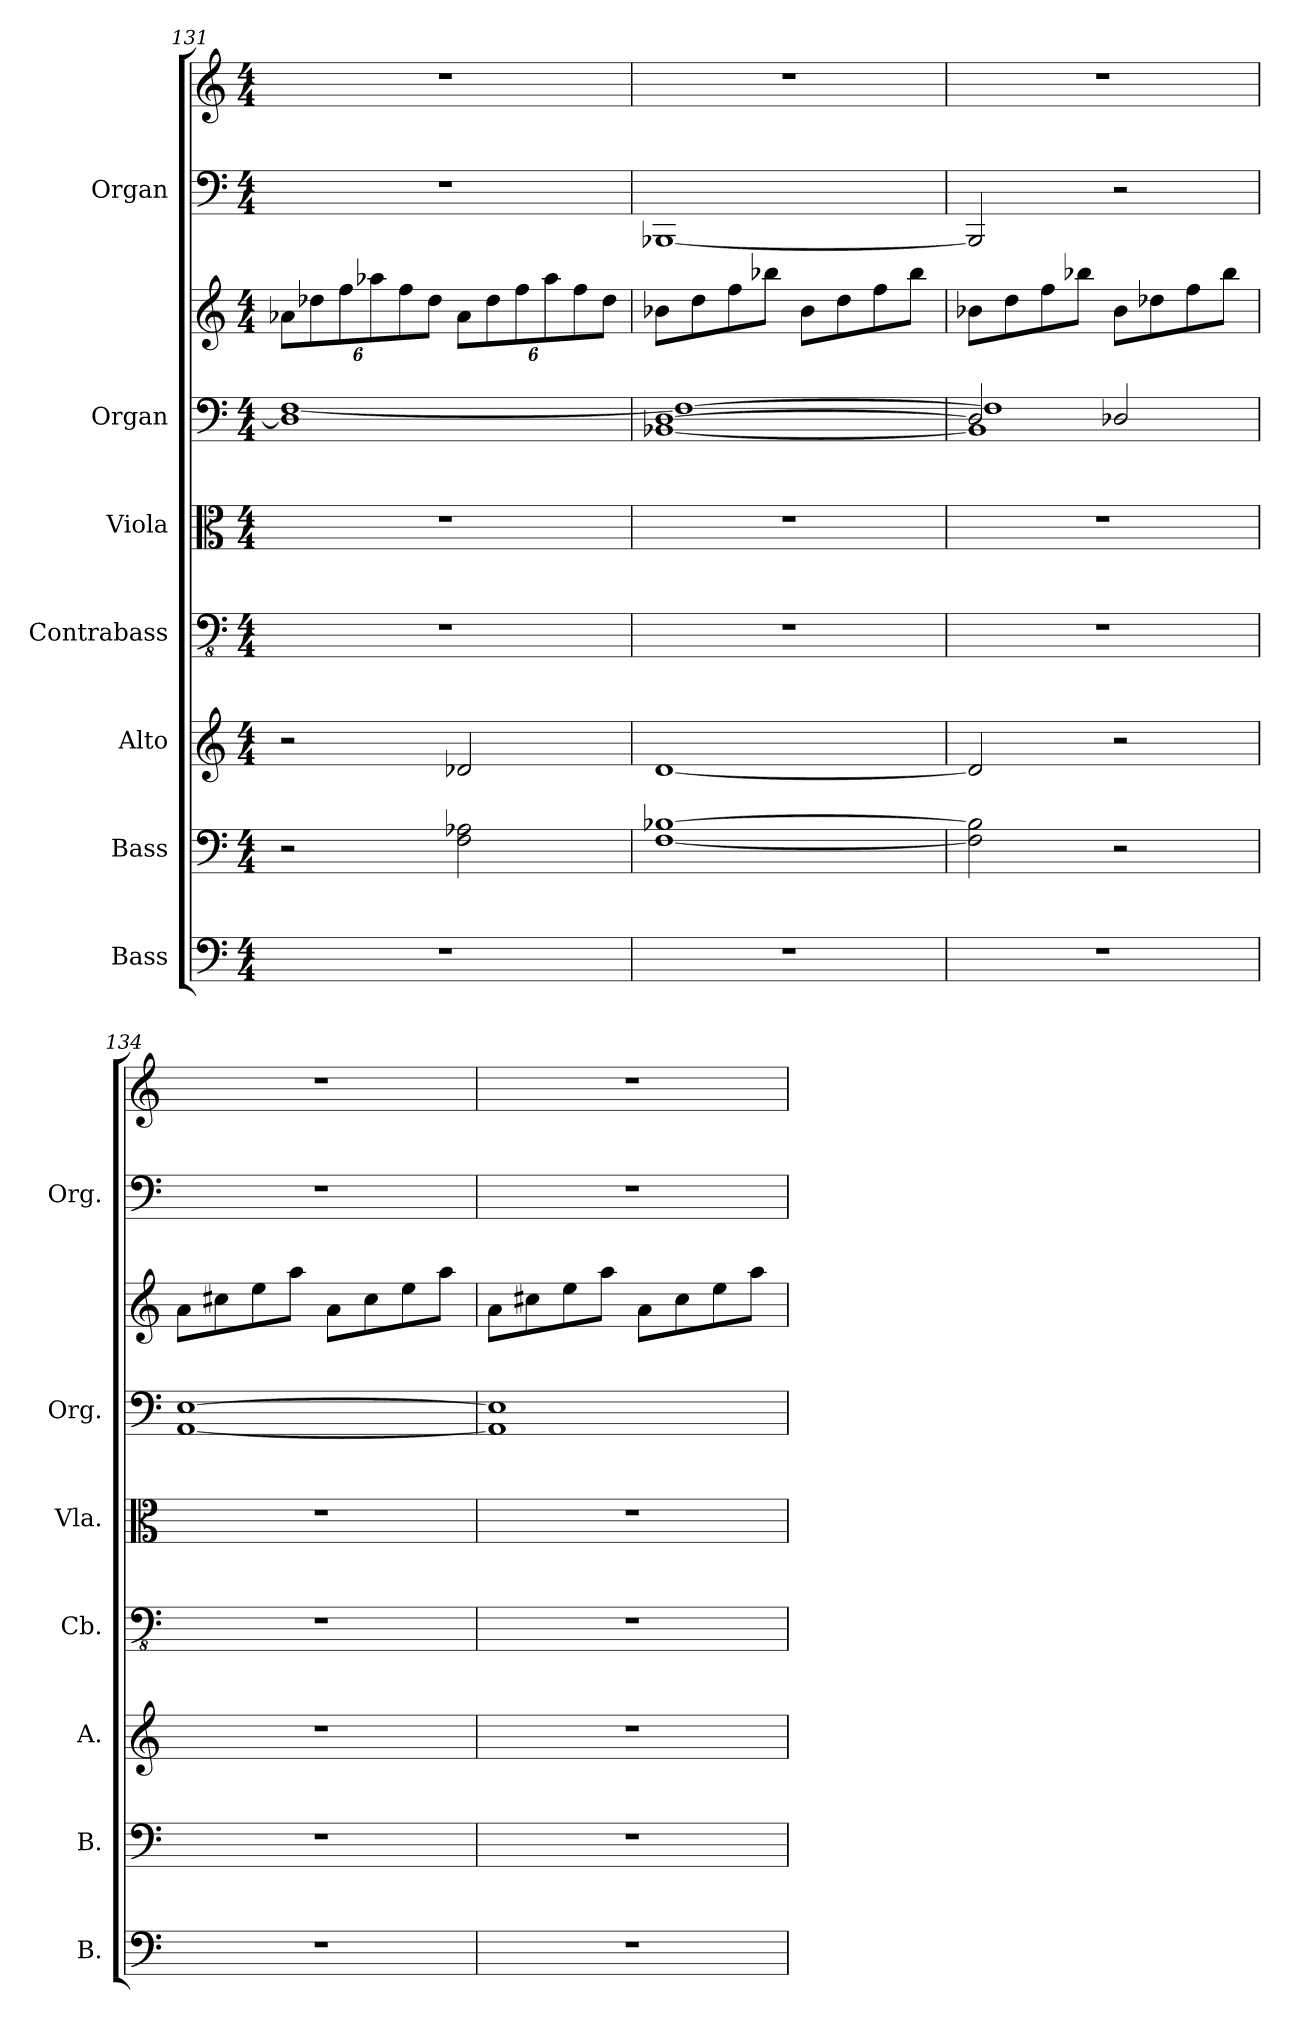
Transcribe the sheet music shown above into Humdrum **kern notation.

**kern	**kern	**kern	**kern	**kern	**kern	**kern	**kern	**kern
*part7	*part6	*part5	*part4	*part3	*part2	*part2	*part1	*part1
*staff9	*staff8	*staff7	*staff6	*staff5	*staff4	*staff3	*staff2	*staff1
*I"Bass	*I"Bass	*I"Alto	*I"Contrabass	*I"Viola	*I"Organ	*	*I"Organ	*
*I'B.	*I'B.	*I'A.	*I'Cb.	*I'Vla.	*I'Org.	*	*I'Org.	*
*clefF4	*clefF4	*clefG2	*clefFv4	*clefC3	*clefF4	*clefG2	*clefF4	*clefG2
*	*	*	*ITrd7c12	*	*	*	*	*
*k[]	*k[]	*k[]	*k[]	*k[]	*k[]	*k[]	*k[]	*k[]
*M4/4	*M4/4	*M4/4	*M4/4	*M4/4	*M4/4	*M4/4	*M4/4	*M4/4
=131	=131	=131	=131	=131	=131	=131	=131	=131
*	*	*	*	*	*^	*	*	*
*	*	*	*	*	*	*	*Xbrackettup	*	*
1r	2r	2r	1r	1r	1D-]	[1F	12a-X\L	1r	1r
.	.	.	.	.	.	.	12dd-X\	.	.
.	.	.	.	.	.	.	12ff\	.	.
.	.	.	.	.	.	.	12aa-X\	.	.
.	.	.	.	.	.	.	12ff\	.	.
.	.	.	.	.	.	.	12dd-\J	.	.
.	2F\ 2A-X\	2d-X/	.	.	.	.	12a-\L	.	.
.	.	.	.	.	.	.	12dd-\	.	.
.	.	.	.	.	.	.	12ff\	.	.
.	.	.	.	.	.	.	12aa-\	.	.
.	.	.	.	.	.	.	12ff\	.	.
.	.	.	.	.	.	.	12dd-\J	.	.
=132	=132	=132	=132	=132	=132	=132	=132	=132	=132
*	*	*	*	*	*	*^	*	*	*
1r	[1F [1B-X	[1d	1r	1r	[1D	[1BB-X	1F_	8b-X\L	[1BBB-X	1r
.	.	.	.	.	.	.	.	8dd\	.	.
.	.	.	.	.	.	.	.	8ff\	.	.
.	.	.	.	.	.	.	.	8bb-X\J	.	.
.	.	.	.	.	.	.	.	8b-\L	.	.
.	.	.	.	.	.	.	.	8dd\	.	.
.	.	.	.	.	.	.	.	8ff\	.	.
.	.	.	.	.	.	.	.	8bb-\J	.	.
!!LO:PB:g=z
=133	=133	=133	=133	=133	=133	=133	=133	=133	=133	=133
1r	2F\] 2B-\]	2d/]	1r	1r	2D/]	1BB-]	1F]	8b-X\L	2BBB-/]	1r
.	.	.	.	.	.	.	.	8dd\	.	.
.	.	.	.	.	.	.	.	8ff\	.	.
.	.	.	.	.	.	.	.	8bb-X\J	.	.
.	2r	2r	.	.	2D-X/	.	.	8b-\L	2r	.
.	.	.	.	.	.	.	.	8dd-X\	.	.
.	.	.	.	.	.	.	.	8ff\	.	.
.	.	.	.	.	.	.	.	8bb-\J	.	.
*	*	*	*	*	*	*v	*v	*	*	*
=134	=134	=134	=134	=134	=134	=134	=134	=134	=134
1r	1r	1r	1r	1r	[1E	[1AA	8a\L	1r	1r
.	.	.	.	.	.	.	8cc#X\	.	.
.	.	.	.	.	.	.	8ee\	.	.
.	.	.	.	.	.	.	8aa\J	.	.
.	.	.	.	.	.	.	8a\L	.	.
.	.	.	.	.	.	.	8cc#\	.	.
.	.	.	.	.	.	.	8ee\	.	.
.	.	.	.	.	.	.	8aa\J	.	.
=135	=135	=135	=135	=135	=135	=135	=135	=135	=135
1r	1r	1r	1r	1r	1E]	1AA]	8a\L	1r	1r
.	.	.	.	.	.	.	8cc#X\	.	.
.	.	.	.	.	.	.	8ee\	.	.
.	.	.	.	.	.	.	8aa\J	.	.
.	.	.	.	.	.	.	8a\L	.	.
.	.	.	.	.	.	.	8cc#\	.	.
.	.	.	.	.	.	.	8ee\	.	.
.	.	.	.	.	.	.	8aa\J	.	.
*	*	*	*	*	*v	*v	*	*	*
=	=	=	=	=	=	=	=	=
*-	*-	*-	*-	*-	*-	*-	*-	*-
